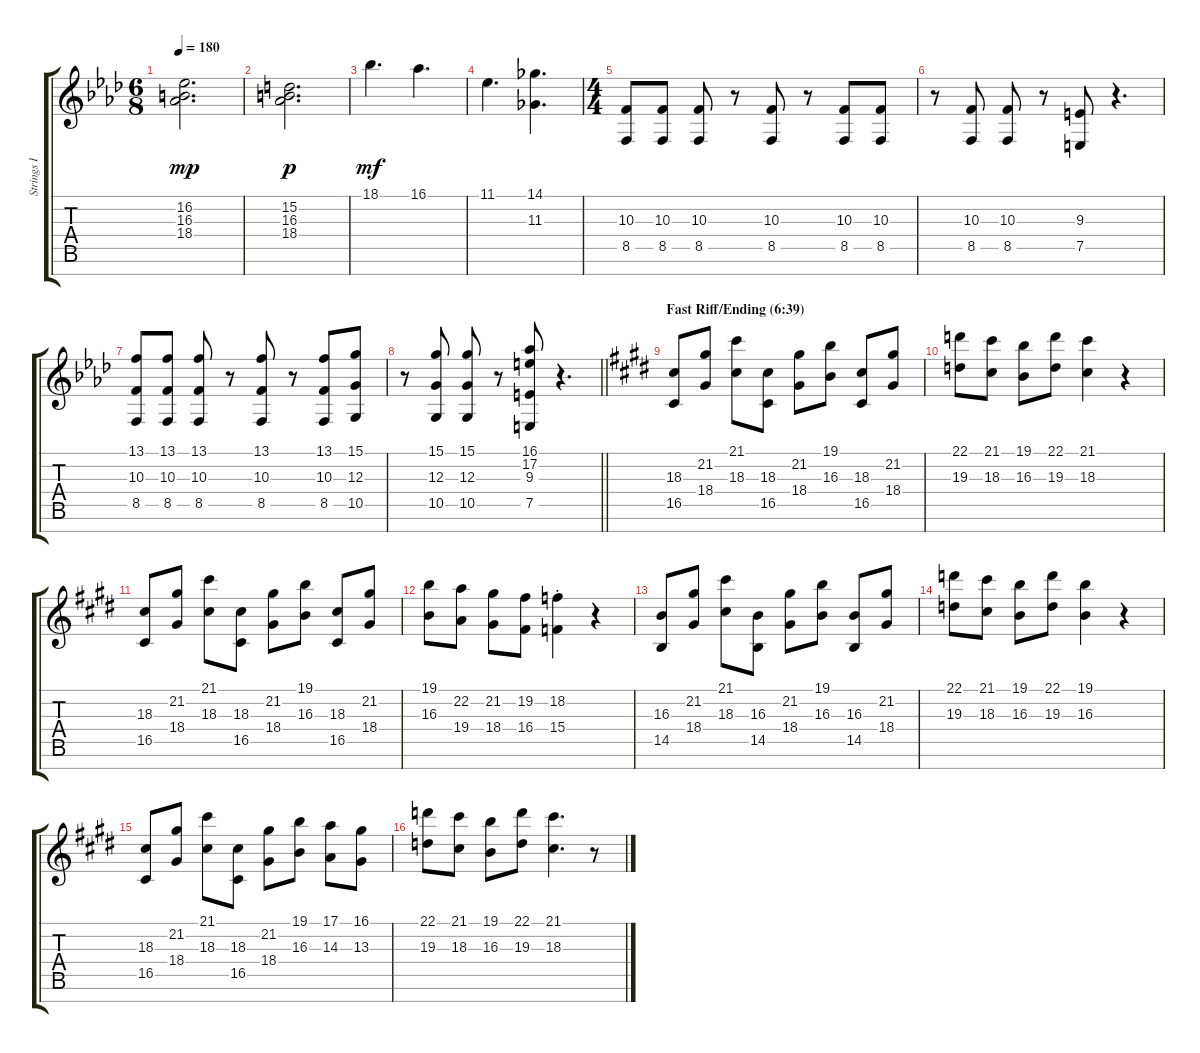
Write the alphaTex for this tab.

\track ("Strings I" "Strings I") {instrument stringensemble1}
\staff {score tabs}
\tuning (E4 B3 G3 D3 A2 E2 B1) {hide}
\ts (6 8)
\tempo 180
\clef g2
\ks fminor
(16.2 16.3 18.4).2{d dy mp} |
(15.2 16.3 18.4).2{d dy p} |
18.1.4{d dy mf} 16.1.4{d} |
11.1.4{d} (14.1 11.3).4{d} |
\ts (4 4)
(10.3 8.5).8 (10.3 8.5).8 (10.3 8.5).8 r.8 (10.3 8.5).8 r.8 (10.3 8.5).8 (10.3 8.5).8 |
r.8 (10.3 8.5).8 (10.3 8.5).8 r.8 (9.3 7.5).8 r.4{d} |
(13.1 10.3 8.5).8 (13.1 10.3 8.5).8 (13.1 10.3 8.5).8 r.8 (13.1 10.3 8.5).8 r.8 (13.1 10.3 8.5).8 (15.1 12.3 10.5).8 |
\barLineRight lightlight
r.8 (15.1 12.3 10.5).8 (15.1 12.3 10.5).8 r.8 (16.1 17.2 9.3 7.5).8 r.4{d} |
\section ("" "Fast Riff/Ending (6:39)")
\ks c#minor
(18.3 16.5).8 (21.2 18.4).8 (21.1 18.3).8 (18.3 16.5).8 (21.2 18.4).8 (19.1 16.3).8 (18.3 16.5).8 (21.2 18.4).8 |
(22.1 19.3).8 (21.1 18.3).8 (19.1 16.3).8 (22.1 19.3).8 (21.1 18.3).4 r.4 |
(18.3 16.5).8 (21.2 18.4).8 (21.1 18.3).8 (18.3 16.5).8 (21.2 18.4).8 (19.1 16.3).8 (18.3 16.5).8 (21.2 18.4).8 |
(19.1 16.3).8 (22.2 19.4).8 (21.2 18.4).8 (19.2 16.4).8 (18.2{st} 15.4{st}).4 r.4 |
(16.3 14.5).8 (21.2 18.4).8 (21.1 18.3).8 (16.3 14.5).8 (21.2 18.4).8 (19.1 16.3).8 (16.3 14.5).8 (21.2 18.4).8 |
(22.1 19.3).8 (21.1 18.3).8 (19.1 16.3).8 (22.1 19.3).8 (19.1 16.3).4 r.4 |
(18.3 16.5).8 (21.2 18.4).8 (21.1 18.3).8 (18.3 16.5).8 (21.2 18.4).8 (19.1 16.3).8 (17.1 14.3).8 (16.1 13.3).8 |
(22.1 19.3).8 (21.1 18.3).8 (19.1 16.3).8 (22.1 19.3).8 (21.1 18.3).4{d} r.8
